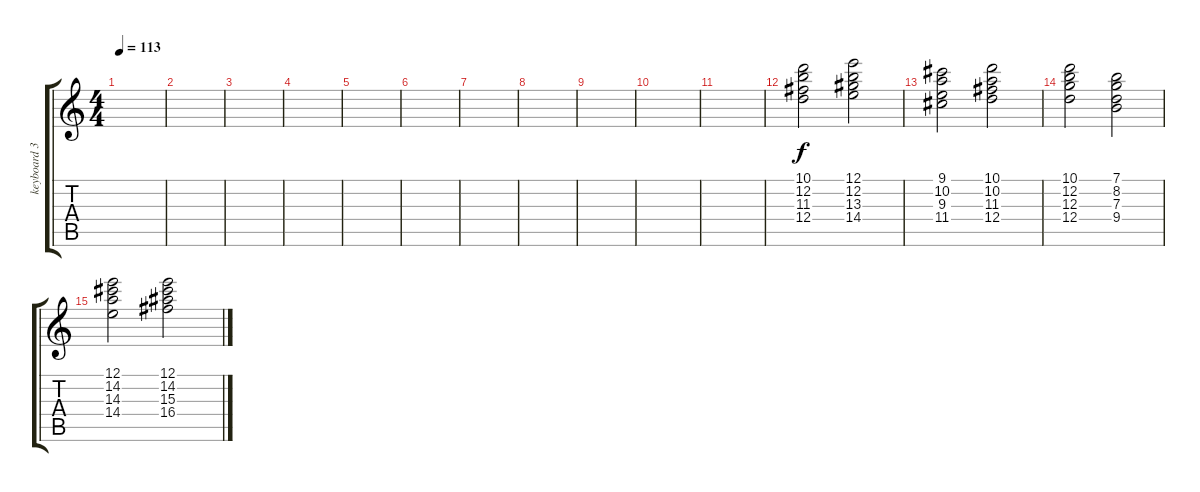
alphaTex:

\track ("keyboard 3" "keyboard 3") {instrument acousticguitarnylon}
\staff {score tabs}
\tuning (E4 B3 G3 D3 A2 E2) {hide}
\ts (4 4)
\tempo 113
\clef g2
\ks c
|
|
|
|
|
|
|
|
|
|
|
(10.1 12.2 11.3 12.4).2{instrument churchorgan} (12.1 12.2 13.3 14.4).2 |
(9.1 10.2 9.3 11.4).2 (10.1 10.2 11.3 12.4).2 |
(10.1 12.2 12.3 12.4).2 (7.1 8.2 7.3 9.4).2 |
(12.1 14.2 14.3 14.4).2 (12.1 14.2 15.3 16.4).2
